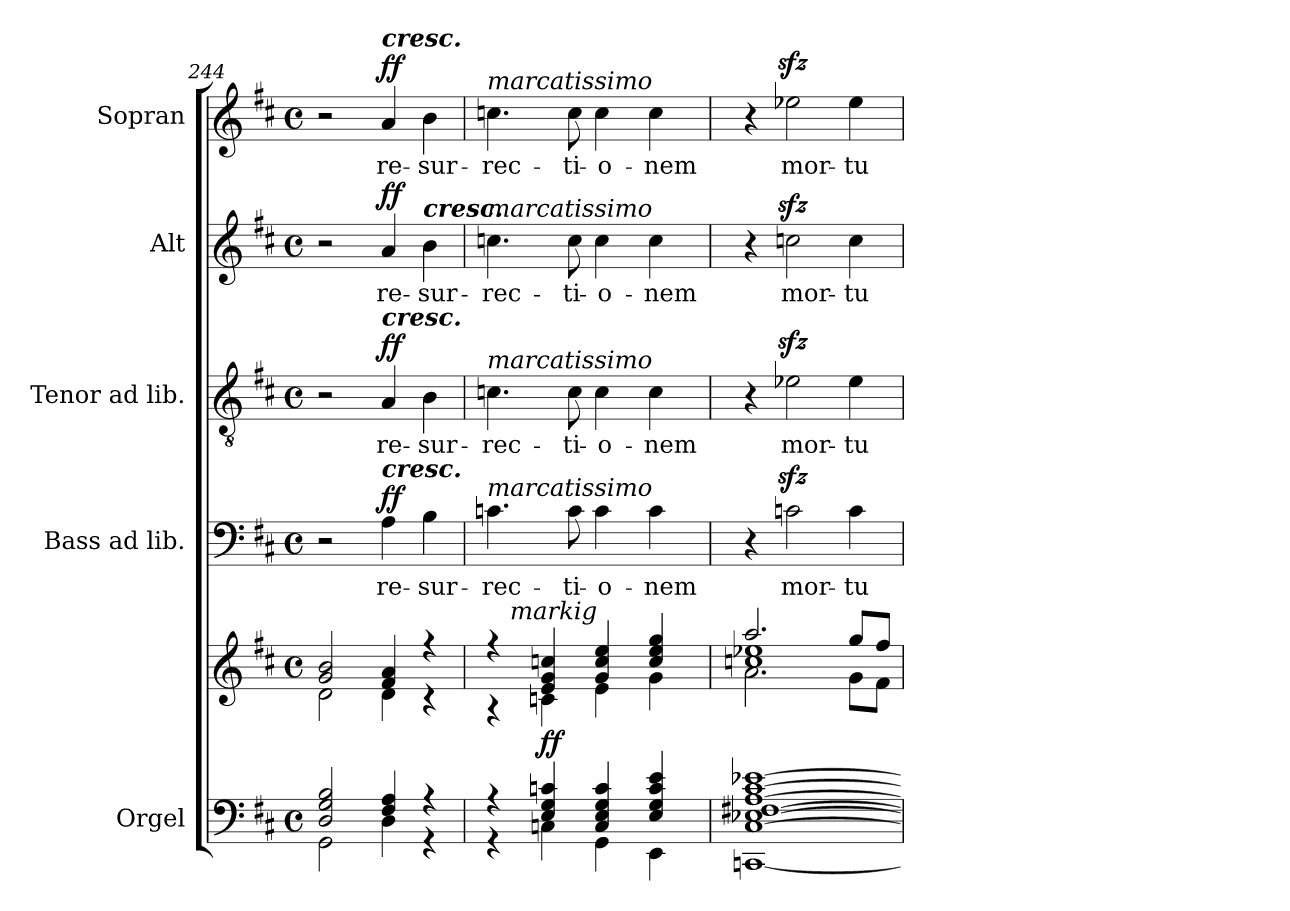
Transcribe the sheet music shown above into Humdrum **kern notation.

**kern	**kern	**dynam	**kern	**text	**dynam	**kern	**text	**dynam	**kern	**text	**dynam	**kern	**text	**dynam
*part5	*part5	*part5	*part4	*part4	*part4	*part3	*part3	*part3	*part2	*part2	*part2	*part1	*part1	*part1
*staff6	*staff5	*staff5/6	*staff4	*staff4	*staff4	*staff3	*staff3	*staff3	*staff2	*staff2	*staff2	*staff1	*staff1	*staff1
*I"Orgel	*	*	*I"Bass ad lib.	*	*	*I"Tenor ad lib.	*	*	*I"Alt	*	*	*I"Sopran	*	*
*I'Org.	*	*	*I'B.	*	*	*I'T.	*	*	*I'A.	*	*	*I'S.	*	*
*clefF4	*clefG2	*	*clefF4	*	*	*clefGv2	*	*	*clefG2	*	*	*clefG2	*	*
*k[f#c#]	*k[f#c#]	*	*k[f#c#]	*	*	*k[f#c#]	*	*	*k[f#c#]	*	*	*k[f#c#]	*	*
*D:	*D:	*	*D:	*	*	*D:	*	*	*D:	*	*	*D:	*	*
*M4/4	*M4/4	*	*M4/4	*	*	*M4/4	*	*	*M4/4	*	*	*M4/4	*	*
*met(c)	*met(c)	*	*met(c)	*	*	*met(c)	*	*	*met(c)	*	*	*met(c)	*	*
=244	=244	=244	=244	=244	=244	=244	=244	=244	=244	=244	=244	=244	=244	=244
*^	*^	*	*	*	*	*	*	*	*	*	*	*	*	*
2D/ 2G/ 2B/	2GG\	2g/ 2b/	2d\	.	2r	.	.	2r	.	.	2r	.	.	2r	.	.
!	!	!	!	!	!	!	!	!	!	!	!	!	!	!LO:TX:a:Bi:t=cresc.	!	!
!	!	!	!	!	!	!	!	!LO:TX:a:Bi:t=cresc.	!	!	!	!	!	!	!	!
!	!	!	!	!	!LO:TX:a:Bi:t=cresc.	!	!	!	!	!	!	!	!	!	!	!
!	!	!	!	!	!	!LO:LY:b	!LO:DY:a	!	!LO:LY:b	!LO:DY:a	!	!LO:LY:b	!LO:DY:a	!	!LO:LY:b	!LO:DY:a
4F#/ 4A/	4D\	4f#/ 4a/	4d\	.	4A\	re-	ff	4A/	re-	ff	4a/	re-	ff	4a/	re-	ff
!	!	!	!	!	!	!	!	!	!	!	!LO:TX:a:Bi:t=cresc.	!	!	!	!	!
!	!	!	!	!	!	!LO:LY:b	!	!	!LO:LY:b	!	!	!LO:LY:b	!	!	!LO:LY:b	!
4r	4r	4r	4r	.	4B\	-sur-	.	4B\	-sur-	.	4b\	-sur-	.	4b\	-sur-	.
=245	=245	=245	=245	=245	=245	=245	=245	=245	=245	=245	=245	=245	=245	=245	=245	=245
!	!	!	!	!	!	!	!	!	!	!	!	!	!	!LO:TX:a:i:t=marcatissimo	!	!
!	!	!	!	!	!	!	!	!	!	!	!LO:TX:a:i:t=marcatissimo	!	!	!	!	!
!	!	!	!	!	!	!	!	!LO:TX:a:i:t=marcatissimo	!	!	!	!	!	!	!	!
!	!	!	!	!	!LO:TX:a:i:t=marcatissimo	!	!	!	!	!	!	!	!	!	!	!
!	!	!	!	!	!	!LO:LY:b	!	!	!LO:LY:b	!	!	!LO:LY:b	!	!	!LO:LY:b	!
*	*	*	*^	*	*	*	*	*	*	*	*	*	*	*	*	*
4r	4r	4r	4r	16.ryy	.	4.cn\	-rec-	.	4.cn\	-rec-	.	4.ccn\	-rec-	.	4.ccn\	-rec-	.
!	!	!	!	!LO:TX:a:i:t=markig	!	!	!	!	!	!	!	!	!	!	!	!	!
.	.	.	.	2ryy	.	.	.	.	.	.	.	.	.	.	.	.	.
!	!	!	!	!	!LO:DY:b	!	!	!	!	!	!	!	!	!	!	!	!
4E/ 4G/ 4cn/	4Cn\	4e/ 4g/ 4ccn/	4cn\	.	ff	.	.	.	.	.	.	.	.	.	.	.	.
!	!	!	!	!	!	!	!LO:LY:b	!	!	!LO:LY:b	!	!	!LO:LY:b	!	!	!LO:LY:b	!
.	.	.	.	.	.	8c\	-ti-	.	8c\	-ti-	.	8cc\	-ti-	.	8cc\	-ti-	.
!	!	!	!	!	!	!	!LO:LY:b	!	!	!LO:LY:b	!	!	!LO:LY:b	!	!	!LO:LY:b	!
4C/ 4E/ 4G/ 4c/	4GG\	4g/ 4cc/ 4ee/	4e\	.	.	4c\	-o-	.	4c\	-o-	.	4cc\	-o-	.	4cc\	-o-	.
.	.	.	.	4ryy	.	.	.	.	.	.	.	.	.	.	.	.	.
!	!	!	!	!	!	!	!LO:LY:b	!	!	!LO:LY:b	!	!	!LO:LY:b	!	!	!LO:LY:b	!
4E/ 4G/ 4c/ 4e/	4EE\	4cc/ 4ee/ 4gg/	4g\	.	.	4c\	-nem	.	4c\	-nem	.	4cc\	-nem	.	4cc\	-nem	.
.	.	.	.	8ryy	.	.	.	.	.	.	.	.	.	.	.	.	.
.	.	.	.	32ryy	.	.	.	.	.	.	.	.	.	.	.	.	.
=246	=246	=246	=246	=246	=246	=246	=246	=246	=246	=246	=246	=246	=246	=246	=246	=246	=246
[>1C# [>1E-X [>1F#X [>1A [>1c# [>1e-X	[<1CCn	2.aa/	2.a\	1ccn 1ee-X	.	4r	.	.	4r	.	.	4r	.	.	4r	.	.
!	!	!	!	!	!	!	!LO:LY:b	!	!	!LO:LY:b	!	!	!LO:LY:b	!	!	!LO:LY:b	!
.	.	.	.	.	.	2cnzz>\	mor-	.	2e-Xzz>\	mor-	.	2ccnzz>\	mor-	.	2ee-Xzz>\	mor-	.
!	!	!	!	!	!	!	!LO:LY:b	!	!	!LO:LY:b	!	!	!LO:LY:b	!	!	!LO:LY:b	!
.	.	8gg/L	8g\L	.	.	4c\	-tu-	.	4e-\	-tu-	.	4cc\	-tu-	.	4ee-\	-tu-	.
.	.	8ff#/J	8f#\J	.	.	.	.	.	.	.	.	.	.	.	.	.	.
*v	*v	*	*	*	*	*	*	*	*	*	*	*	*	*	*	*	*
*	*v	*v	*v	*	*	*	*	*	*	*	*	*	*	*	*	*
=	=	=	=	=	=	=	=	=	=	=	=	=	=	=
*-	*-	*-	*-	*-	*-	*-	*-	*-	*-	*-	*-	*-	*-	*-
